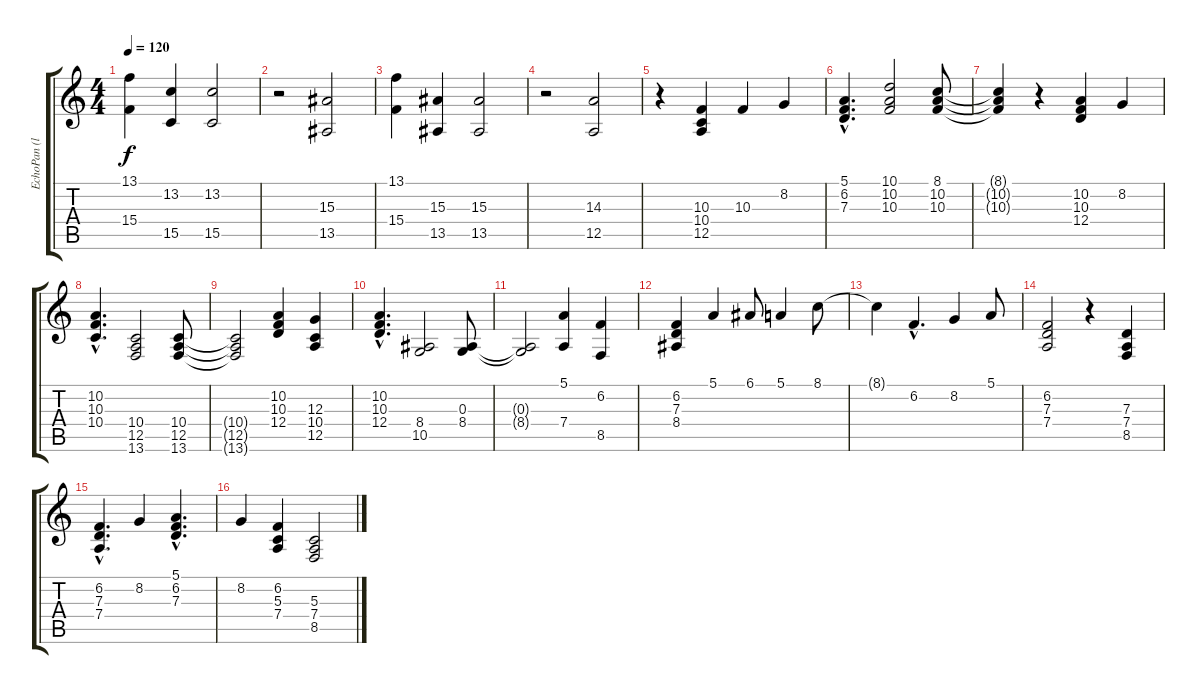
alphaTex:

\track ("EchoPan (lead)      " "EchoPan (l") {instrument pad6metallic}
\staff {score tabs}
\tuning (E4 B3 G3 D3 A2 E2) {hide}
\ts (4 4)
\tempo 120
\clef g2
\ks c
(13.1 15.4).4{dy f} (13.2 15.5).4 (13.2 15.5).2 |
r.2 (15.3 13.5).2 |
(13.1 15.4).4 (15.3 13.5).4 (15.3 13.5).2 |
r.2 (14.3 12.5).2 |
r.4 (10.3 10.4 12.5).4 10.3.4 8.2.4 |
(5.1{hac} 6.2{hac} 7.3{hac}).4{d} (10.1 10.2 10.3).2 (8.1 10.2 10.3).8 |
(8.1{t} 10.2{t} 10.3{t}).4 r.4 (10.2 10.3 12.4).4 8.2.4 |
(10.2{hac} 10.3{hac} 10.4{hac}).4{d} (10.4 12.5 13.6).2 (10.4 12.5 13.6).8 |
(10.4{t} 12.5{t} 13.6{t}).2 (10.2 10.3 12.4).4 (12.3 10.4 12.5).4 |
(10.2{hac} 10.3{hac} 12.4{hac}).4{d} (8.4 10.5).2 (0.3 8.4).8 |
(0.3{t} 8.4{t}).2 (5.1 7.4).4 (6.2 8.5).4 |
(6.2 7.3 8.4).4 5.1.4 6.1.8 5.1.4 8.1.8 |
8.1{t}.4 6.2{hac}.4{d} 8.2.4 5.1.8 |
(6.2 7.3 7.4).2 r.4 (7.3 7.4 8.5).4 |
(6.2{hac} 7.3{hac} 7.4{hac}).4{d} 8.2.4 (5.1{hac} 6.2{hac} 7.3{hac}).4{d} |
8.2.4 (6.2 5.3 7.4).4 (5.3 7.4 8.5).2
